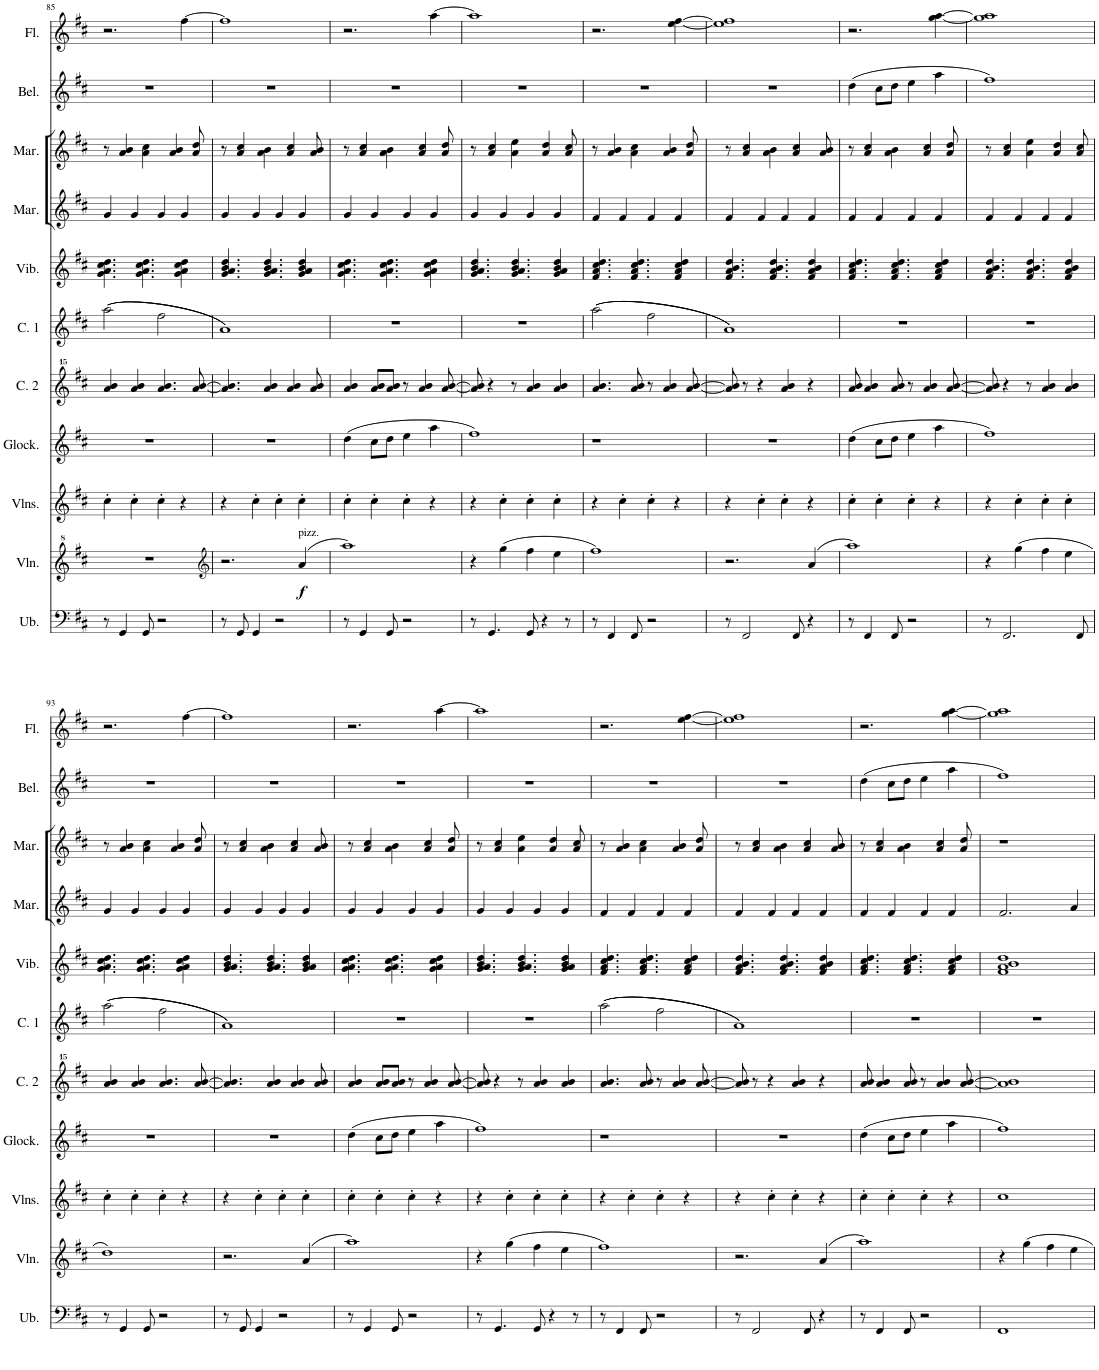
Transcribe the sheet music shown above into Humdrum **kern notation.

**kern	**kern	**dynam	**kern	**kern	**kern	**kern	**kern	**kern	**kern	**kern	**kern
*part11	*part10	*part10	*part9	*part8	*part7	*part6	*part5	*part4	*part3	*part2	*part1
*staff11	*staff10	*staff10	*staff9	*staff8	*staff7	*staff6	*staff5	*staff4	*staff3	*staff2	*staff1
*I"Upright Bass	*I"Violin	*	*I"Violins	*I"Glockenspiel	*I"Celesta 2	*I"Celesta 1	*I"Vibraphone	*I"Marimba	*I"Marimba	*I"Tubular Bells	*I"Flute
*I'Ub.	*I'Vln.	*	*I'Vlns.	*I'Glock.	*I'C. 2	*I'C. 1	*I'Vib.	*I'Mar.	*I'Mar.	*I'Bel.	*I'Fl.
!!LO:PB:g=z
*clefF4	*clefG^2	*	*clefG2	*clefG2	*clefG^^2	*clefG2	*clefG2	*clefG2	*clefG2	*clefG2	*clefG2
*Trd7c12	*	*	*	*Trd-14c-24	*	*	*	*	*	*	*
*k[f#c#]	*k[f#c#]	*	*k[f#c#]	*k[f#c#]	*k[f#c#]	*k[f#c#]	*k[f#c#]	*k[f#c#]	*k[f#c#]	*k[f#c#]	*k[f#c#]
*M4/4	*M4/4	*	*M4/4	*M4/4	*M4/4	*M4/4	*M4/4	*M4/4	*M4/4	*M4/4	*M4/4
=85	=85	=85	=85	=85	=85	=85	=85	=85	=85	=85	=85
8r	1r	.	4cc#'\	1r	4aaa/ 4bbb/	((2aa\	4.g\ 4.a\ 4.cc#\ 4.dd\	4g/	8r	1r	2.r
4GG/	.	.	.	.	.	.	.	.	4a/ 4b/	.	.
.	.	.	4cc#'\	.	4aaa/ 4bbb/	.	.	4g/	.	.	.
8GG/	.	.	.	.	.	.	4.g\ 4.a\ 4.cc#\ 4.dd\	.	4a\ 4cc#\	.	.
2r	.	.	4cc#'\	.	4.aaa/ 4.bbb/	2ff#\	.	4g/	.	.	.
.	.	.	.	.	.	.	.	.	4a/ 4b/	.	.
.	.	.	4r	.	.	.	4g\ 4a\ 4cc#\ 4dd\	4g/	.	.	[4ff#\
.	.	.	.	.	[8aaa/ [8bbb/	.	.	.	8a/ 8dd/	.	.
=86	=86	=86	=86	=86	=86	=86	=86	=86	=86	=86	=86
*	*clefG2	*	*	*	*	*	*	*	*	*	*
8r	2.r	.	4r	1r	4.aaa/] 4.bbb/]	1a))	4.g/ 4.a/ 4.b/ 4.dd/	4g/	8r	1r	1ff#]
8GG/	.	.	.	.	.	.	.	.	4a/ 4cc#/	.	.
4GG/	.	.	4cc#'\	.	.	.	.	4g/	.	.	.
.	.	.	.	.	4aaa/ 4bbb/	.	4.g/ 4.a/ 4.b/ 4.dd/	.	4a\ 4b\	.	.
2r	.	.	4cc#'\	.	.	.	.	4g/	.	.	.
.	.	.	.	.	4aaa/ 4bbb/	.	.	.	4a/ 4cc#/	.	.
!	!LO:TX:a:t=pizz.	!	!	!	!	!	!	!	!	!	!
!	!	!LO:DY:b	!	!	!	!	!	!	!	!	!
.	(4a/	f	4cc#'\	.	.	.	4g/ 4a/ 4b/ 4dd/	4g/	.	.	.
.	.	.	.	.	8aaa/ 8bbb/	.	.	.	8a/ 8b/	.	.
=87	=87	=87	=87	=87	=87	=87	=87	=87	=87	=87	=87
8r	1aa)	.	4cc#'\	(4dd\	4aaa/ 4bbb/	1r	4.g\ 4.a\ 4.cc#\ 4.dd\	4g/	8r	1r	2.r
4GG/	.	.	.	.	.	.	.	.	4a/ 4cc#/	.	.
.	.	.	4cc#'\	8cc#\L	8aaa/ 8bbb/L	.	.	4g/	.	.	.
8GG/	.	.	.	8dd\J	8aaa/ 8bbb/J	.	4.g\ 4.a\ 4.cc#\ 4.dd\	.	4a\ 4b\	.	.
2r	.	.	4cc#'\	4ee\	8r	.	.	4g/	.	.	.
.	.	.	.	.	4aaa/ 4bbb/	.	.	.	4a/ 4cc#/	.	.
.	.	.	4r	4aa\	.	.	4g\ 4a\ 4cc#\ 4dd\	4g/	.	.	[4aa\
.	.	.	.	.	[8aaa/ [8bbb/	.	.	.	8a/ 8dd/	.	.
=88	=88	=88	=88	=88	=88	=88	=88	=88	=88	=88	=88
8r	4r	.	4r	1ff#)	8aaa/] 8bbb/]	1r	4.g/ 4.a/ 4.b/ 4.dd/	4g/	8r	1r	1aa]
4.GG/	.	.	.	.	4r	.	.	.	4a/ 4cc#/	.	.
.	(4gg\	.	4cc#'\	.	.	.	.	4g/	.	.	.
.	.	.	.	.	8r	.	4.g/ 4.a/ 4.b/ 4.dd/	.	4a\ 4ee\	.	.
8GG/	4ff#\	.	4cc#'\	.	4aaa/ 4bbb/	.	.	4g/	.	.	.
4r	.	.	.	.	.	.	.	.	4a/ 4dd/	.	.
.	4ee\	.	4cc#'\	.	4aaa/ 4bbb/	.	4g/ 4a/ 4b/ 4dd/	4g/	.	.	.
8r	.	.	.	.	.	.	.	.	8a/ 8cc#/	.	.
=89	=89	=89	=89	=89	=89	=89	=89	=89	=89	=89	=89
8r	1ff#)	.	4r	1r	4.aaa/ 4.bbb/	((2aa\	4.f#/ 4.a/ 4.cc#/ 4.dd/	4f#/	8r	1r	2.r
4FF#/	.	.	.	.	.	.	.	.	4a/ 4b/	.	.
.	.	.	4cc#'\	.	.	.	.	4f#/	.	.	.
8FF#/	.	.	.	.	8aaa/ 8bbb/	.	4.f#/ 4.a/ 4.cc#/ 4.dd/	.	4a\ 4cc#\	.	.
2r	.	.	4cc#'\	.	8r	2ff#\	.	4f#/	.	.	.
.	.	.	.	.	4aaa/ 4bbb/	.	.	.	4a/ 4b/	.	.
.	.	.	4r	.	.	.	4f#/ 4a/ 4cc#/ 4dd/	4f#/	.	.	[4ee\ [4ff#\
.	.	.	.	.	[8aaa/ [8bbb/	.	.	.	8a/ 8dd/	.	.
=90	=90	=90	=90	=90	=90	=90	=90	=90	=90	=90	=90
8r	2.r	.	4r	1r	8aaa/] 8bbb/]	1a))	4.f#/ 4.a/ 4.b/ 4.dd/	4f#/	8r	1r	1ee] 1ff#]
2FF#/	.	.	.	.	8r	.	.	.	4a/ 4cc#/	.	.
.	.	.	4cc#'\	.	4r	.	.	4f#/	.	.	.
.	.	.	.	.	.	.	4.f#/ 4.a/ 4.b/ 4.dd/	.	4a\ 4b\	.	.
.	.	.	4cc#'\	.	4aaa/ 4bbb/	.	.	4f#/	.	.	.
8FF#/	.	.	.	.	.	.	.	.	4a/ 4cc#/	.	.
4r	(4a/	.	4r	.	4r	.	4f#/ 4a/ 4b/ 4dd/	4f#/	.	.	.
.	.	.	.	.	.	.	.	.	8a/ 8b/	.	.
=91	=91	=91	=91	=91	=91	=91	=91	=91	=91	=91	=91
8r	1aa)	.	4cc#'\	(4dd\	8aaa/ 8bbb/	1r	4.f#/ 4.a/ 4.cc#/ 4.dd/	4f#/	8r	(4dd\	2.r
4FF#/	.	.	.	.	4aaa/ 4bbb/	.	.	.	4a/ 4cc#/	.	.
.	.	.	4cc#'\	8cc#\L	.	.	.	4f#/	.	8cc#\L	.
8FF#/	.	.	.	8dd\J	8aaa/ 8bbb/	.	4.f#/ 4.a/ 4.cc#/ 4.dd/	.	4a\ 4b\	8dd\J	.
2r	.	.	4cc#'\	4ee\	8r	.	.	4f#/	.	4ee\	.
.	.	.	.	.	4aaa/ 4bbb/	.	.	.	4a/ 4cc#/	.	.
.	.	.	4r	4aa\	.	.	4f#/ 4a/ 4cc#/ 4dd/	4f#/	.	4aa\	[4gg\ [4aa\
.	.	.	.	.	[8aaa/ [8bbb/	.	.	.	8a/ 8dd/	.	.
=92	=92	=92	=92	=92	=92	=92	=92	=92	=92	=92	=92
8r	4r	.	4r	1ff#)	8aaa/] 8bbb/]	1r	4.f#/ 4.a/ 4.b/ 4.dd/	4f#/	8r	1ff#)	1gg] 1aa]
2.FF#/	.	.	.	.	4r	.	.	.	4a/ 4cc#/	.	.
.	(4gg\	.	4cc#'\	.	.	.	.	4f#/	.	.	.
.	.	.	.	.	8r	.	4.f#/ 4.a/ 4.b/ 4.dd/	.	4a\ 4ee\	.	.
.	4ff#\	.	4cc#'\	.	4aaa/ 4bbb/	.	.	4f#/	.	.	.
.	.	.	.	.	.	.	.	.	4a/ 4dd/	.	.
.	4ee\	.	4cc#'\	.	4aaa/ 4bbb/	.	4f#/ 4a/ 4b/ 4dd/	4f#/	.	.	.
8FF#/	.	.	.	.	.	.	.	.	8a/ 8cc#/	.	.
!!LO:LB:g=z
=93	=93	=93	=93	=93	=93	=93	=93	=93	=93	=93	=93
8r	1dd)	.	4cc#'\	1r	4aaa/ 4bbb/	((2aa\	4.g\ 4.a\ 4.cc#\ 4.dd\	4g/	8r	1r	2.r
4GG/	.	.	.	.	.	.	.	.	4a/ 4b/	.	.
.	.	.	4cc#'\	.	4aaa/ 4bbb/	.	.	4g/	.	.	.
8GG/	.	.	.	.	.	.	4.g\ 4.a\ 4.cc#\ 4.dd\	.	4a\ 4cc#\	.	.
2r	.	.	4cc#'\	.	4.aaa/ 4.bbb/	2ff#\	.	4g/	.	.	.
.	.	.	.	.	.	.	.	.	4a/ 4b/	.	.
.	.	.	4r	.	.	.	4g\ 4a\ 4cc#\ 4dd\	4g/	.	.	[4ff#\
.	.	.	.	.	[8aaa/ [8bbb/	.	.	.	8a/ 8dd/	.	.
=94	=94	=94	=94	=94	=94	=94	=94	=94	=94	=94	=94
8r	2.r	.	4r	1r	4.aaa/] 4.bbb/]	1a))	4.g/ 4.a/ 4.b/ 4.dd/	4g/	8r	1r	1ff#]
8GG/	.	.	.	.	.	.	.	.	4a/ 4cc#/	.	.
4GG/	.	.	4cc#'\	.	.	.	.	4g/	.	.	.
.	.	.	.	.	4aaa/ 4bbb/	.	4.g/ 4.a/ 4.b/ 4.dd/	.	4a\ 4b\	.	.
2r	.	.	4cc#'\	.	.	.	.	4g/	.	.	.
.	.	.	.	.	4aaa/ 4bbb/	.	.	.	4a/ 4cc#/	.	.
.	(4a/	.	4cc#'\	.	.	.	4g/ 4a/ 4b/ 4dd/	4g/	.	.	.
.	.	.	.	.	8aaa/ 8bbb/	.	.	.	8a/ 8b/	.	.
=95	=95	=95	=95	=95	=95	=95	=95	=95	=95	=95	=95
8r	1aa)	.	4cc#'\	(4dd\	4aaa/ 4bbb/	1r	4.g\ 4.a\ 4.cc#\ 4.dd\	4g/	8r	1r	2.r
4GG/	.	.	.	.	.	.	.	.	4a/ 4cc#/	.	.
.	.	.	4cc#'\	8cc#\L	8aaa/ 8bbb/L	.	.	4g/	.	.	.
8GG/	.	.	.	8dd\J	8aaa/ 8bbb/J	.	4.g\ 4.a\ 4.cc#\ 4.dd\	.	4a\ 4b\	.	.
2r	.	.	4cc#'\	4ee\	8r	.	.	4g/	.	.	.
.	.	.	.	.	4aaa/ 4bbb/	.	.	.	4a/ 4cc#/	.	.
.	.	.	4r	4aa\	.	.	4g\ 4a\ 4cc#\ 4dd\	4g/	.	.	[4aa\
.	.	.	.	.	[8aaa/ [8bbb/	.	.	.	8a/ 8dd/	.	.
=96	=96	=96	=96	=96	=96	=96	=96	=96	=96	=96	=96
8r	4r	.	4r	1ff#)	8aaa/] 8bbb/]	1r	4.g/ 4.a/ 4.b/ 4.dd/	4g/	8r	1r	1aa]
4.GG/	.	.	.	.	4r	.	.	.	4a/ 4cc#/	.	.
.	(4gg\	.	4cc#'\	.	.	.	.	4g/	.	.	.
.	.	.	.	.	8r	.	4.g/ 4.a/ 4.b/ 4.dd/	.	4a\ 4ee\	.	.
8GG/	4ff#\	.	4cc#'\	.	4aaa/ 4bbb/	.	.	4g/	.	.	.
4r	.	.	.	.	.	.	.	.	4a/ 4dd/	.	.
.	4ee\	.	4cc#'\	.	4aaa/ 4bbb/	.	4g/ 4a/ 4b/ 4dd/	4g/	.	.	.
8r	.	.	.	.	.	.	.	.	8a/ 8cc#/	.	.
=97	=97	=97	=97	=97	=97	=97	=97	=97	=97	=97	=97
8r	1ff#)	.	4r	1r	4.aaa/ 4.bbb/	((2aa\	4.f#/ 4.a/ 4.cc#/ 4.dd/	4f#/	8r	1r	2.r
4FF#/	.	.	.	.	.	.	.	.	4a/ 4b/	.	.
.	.	.	4cc#'\	.	.	.	.	4f#/	.	.	.
8FF#/	.	.	.	.	8aaa/ 8bbb/	.	4.f#/ 4.a/ 4.cc#/ 4.dd/	.	4a\ 4cc#\	.	.
2r	.	.	4cc#'\	.	8r	2ff#\	.	4f#/	.	.	.
.	.	.	.	.	4aaa/ 4bbb/	.	.	.	4a/ 4b/	.	.
.	.	.	4r	.	.	.	4f#/ 4a/ 4cc#/ 4dd/	4f#/	.	.	[4ee\ [4ff#\
.	.	.	.	.	[8aaa/ [8bbb/	.	.	.	8a/ 8dd/	.	.
=98	=98	=98	=98	=98	=98	=98	=98	=98	=98	=98	=98
8r	2.r	.	4r	1r	8aaa/] 8bbb/]	1a))	4.f#/ 4.a/ 4.b/ 4.dd/	4f#/	8r	1r	1ee] 1ff#]
2FF#/	.	.	.	.	8r	.	.	.	4a/ 4cc#/	.	.
.	.	.	4cc#'\	.	4r	.	.	4f#/	.	.	.
.	.	.	.	.	.	.	4.f#/ 4.a/ 4.b/ 4.dd/	.	4a\ 4b\	.	.
.	.	.	4cc#'\	.	4aaa/ 4bbb/	.	.	4f#/	.	.	.
8FF#/	.	.	.	.	.	.	.	.	4a/ 4cc#/	.	.
4r	(4a/	.	4r	.	4r	.	4f#/ 4a/ 4b/ 4dd/	4f#/	.	.	.
.	.	.	.	.	.	.	.	.	8a/ 8b/	.	.
=99	=99	=99	=99	=99	=99	=99	=99	=99	=99	=99	=99
8r	1aa)	.	4cc#'\	(4dd\	8aaa/ 8bbb/	1r	4.f#/ 4.a/ 4.cc#/ 4.dd/	4f#/	8r	(4dd\	2.r
4FF#/	.	.	.	.	4aaa/ 4bbb/	.	.	.	4a/ 4cc#/	.	.
.	.	.	4cc#'\	8cc#\L	.	.	.	4f#/	.	8cc#\L	.
8FF#/	.	.	.	8dd\J	8aaa/ 8bbb/	.	4.f#/ 4.a/ 4.cc#/ 4.dd/	.	4a\ 4b\	8dd\J	.
2r	.	.	4cc#'\	4ee\	8r	.	.	4f#/	.	4ee\	.
.	.	.	.	.	4aaa/ 4bbb/	.	.	.	4a/ 4cc#/	.	.
.	.	.	4r	4aa\	.	.	4f#/ 4a/ 4cc#/ 4dd/	4f#/	.	4aa\	[4gg\ [4aa\
.	.	.	.	.	[8aaa/ [8bbb/	.	.	.	8a/ 8dd/	.	.
=100	=100	=100	=100	=100	=100	=100	=100	=100	=100	=100	=100
1FF#	4r	.	1cc#	1ff#)	1aaa] 1bbb]	1r	1f# 1a 1b 1dd	2.f#/	1r	1ff#)	1gg] 1aa]
.	4gg\	.	.	.	.	.	.	.	.	.	.
.	4ff#\	.	.	.	.	.	.	.	.	.	.
.	4ee\	.	.	.	.	.	.	4a/	.	.	.
=	=	=	=	=	=	=	=	=	=	=	=
*-	*-	*-	*-	*-	*-	*-	*-	*-	*-	*-	*-
